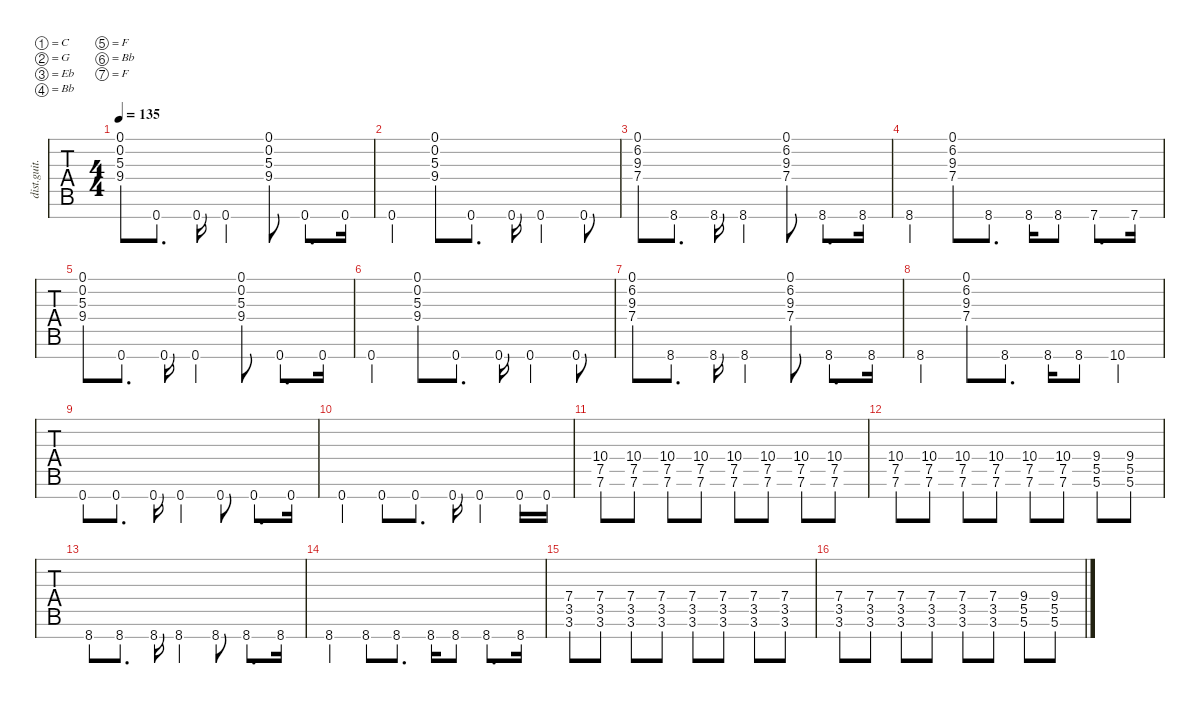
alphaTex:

\defaultSystemsLayout 4
\hideDynamics
\bracketExtendMode nobrackets
\track ("Lead" "dist.guit.") {instrument distortionguitar}
\staff {tabs}
\tuning (C4 G3 Eb3 Bb2 F2 Bb1 F1)
\ts (4 4)
\tempo 135
\clef g2
\ks c
(9.4 0.2 0.1 5.3{acc #}).8{dy mf beam Up} 0.7.8{d beam Up} 0.7.16{beam Up} 0.7.4{beam Up} (9.4 5.3{acc b} 0.2 0.1).8{beam Up} 0.7.8{d beam Up} 0.7.16{beam Up} |
0.7.4{beam Up} (9.4 5.3{acc b} 0.2 0.1).8{beam Up} 0.7.8{d beam Up} 0.7.16{beam Up} 0.7.4{beam Up} 0.7.8{beam Up} |
(9.3 0.1 6.2{acc #} 7.4).8{beam Up} 8.7{acc #}.8{d beam Up} 8.7{acc #}.16{beam Up} 8.7{acc #}.4{beam Up} (9.3 0.1 7.4 6.2{acc b}).8{beam Up} 8.7{acc #}.8{d beam Up} 8.7{acc #}.16{beam Up} |
8.7{acc #}.4{beam Up} (9.3 0.1 7.4 6.2{acc b}).8{beam Up} 8.7{acc #}.8{d beam Up} 8.7{acc #}.16{beam Up} 8.7{acc #}.8{beam Up} 7.7.8{d beam Up} 7.7.16{beam Up} |
(9.4 0.2 0.1 5.3{acc #}).8{beam Up} 0.7.8{d beam Up} 0.7.16{beam Up} 0.7.4{beam Up} (9.4 5.3{acc b} 0.2 0.1).8{beam Up} 0.7.8{d beam Up} 0.7.16{beam Up} |
0.7.4{beam Up} (9.4 5.3{acc b} 0.2 0.1).8{beam Up} 0.7.8{d beam Up} 0.7.16{beam Up} 0.7.4{beam Up} 0.7.8{beam Up} |
(9.3 0.1 6.2{acc #} 7.4).8{beam Up} 8.7{acc #}.8{d beam Up} 8.7{acc #}.16{beam Up} 8.7{acc #}.4{beam Up} (9.3 0.1 7.4 6.2{acc b}).8{beam Up} 8.7{acc #}.8{d beam Up} 8.7{acc #}.16{beam Up} |
8.7{acc #}.4{beam Up} (9.3 0.1 7.4 6.2{acc b}).8{beam Up} 8.7{acc #}.8{d beam Up} 8.7{acc #}.16{beam Up} 8.7{acc #}.8{beam Up} 10.7{acc #}.4{beam Up} |
0.7.8{beam Up} 0.7.8{d beam Up} 0.7.16{beam Up} 0.7.4{beam Up} 0.7.8{beam Up} 0.7.8{d beam Up} 0.7.16{beam Up} |
0.7.4{beam Up} 0.7.8{beam Up} 0.7.8{d beam Up} 0.7.16{beam Up} 0.7.4{beam Up} 0.7.16{beam Up} 0.7.16{beam Up} |
(7.6 7.5 10.4{acc #}).8{beam Up} (7.6 7.5 10.4{acc #}).8{beam Up} (7.6 7.5 10.4{acc #}).8{beam Up} (7.6 7.5 10.4{acc #}).8{beam Up} (7.6 7.5 10.4{acc #}).8{beam Up} (7.6 7.5 10.4{acc #}).8{beam Up} (7.6 7.5 10.4{acc #}).8{beam Up} (7.6 7.5 10.4{acc #}).8{beam Up} |
(7.6 7.5 10.4{acc #}).8{beam Up} (7.6 7.5 10.4{acc #}).8{beam Up} (7.6 7.5 10.4{acc #}).8{beam Up} (7.6 7.5 10.4{acc #}).8{beam Up} (7.6 7.5 10.4{acc #}).8{beam Up} (7.6 7.5 10.4{acc #}).8{beam Up} (5.6{acc #} 5.5{acc #} 9.4).8{beam Up} (5.6{acc #} 5.5{acc #} 9.4).8{beam Up} |
8.7{acc #}.8{beam Up} 8.7{acc #}.8{d beam Up} 8.7{acc #}.16{beam Up} 8.7{acc #}.4{beam Up} 8.7{acc #}.8{beam Up} 8.7{acc #}.8{d beam Up} 8.7{acc #}.16{beam Up} |
8.7{acc #}.4{beam Up} 8.7{acc #}.8{beam Up} 8.7{acc #}.8{d beam Up} 8.7{acc #}.16{beam Up} 8.7{acc #}.8{beam Up} 8.7{acc #}.8{d beam Up} 8.7{acc #}.16{beam Up} |
(3.6{acc #} 3.5{acc #} 7.4).8{beam Up} (3.6{acc #} 3.5{acc #} 7.4).8{beam Up} (3.6{acc #} 3.5{acc #} 7.4).8{beam Up} (3.6{acc #} 3.5{acc #} 7.4).8{beam Up} (3.6{acc #} 3.5{acc #} 7.4).8{beam Up} (3.6{acc #} 3.5{acc #} 7.4).8{beam Up} (3.6{acc #} 3.5{acc #} 7.4).8{beam Up} (3.6{acc #} 3.5{acc #} 7.4).8{beam Up} |
(3.6{acc #} 3.5{acc #} 7.4).8{beam Up} (3.6{acc #} 3.5{acc #} 7.4).8{beam Up} (3.6{acc #} 3.5{acc #} 7.4).8{beam Up} (3.6{acc #} 3.5{acc #} 7.4).8{beam Up} (3.6{acc #} 3.5{acc #} 7.4).8{beam Up} (3.6{acc #} 3.5{acc #} 7.4).8{beam Up} (9.4 5.6{acc #} 5.5{acc #}).8{beam Up} (9.4 5.5{acc #} 5.6{acc #}).8{beam Up}
